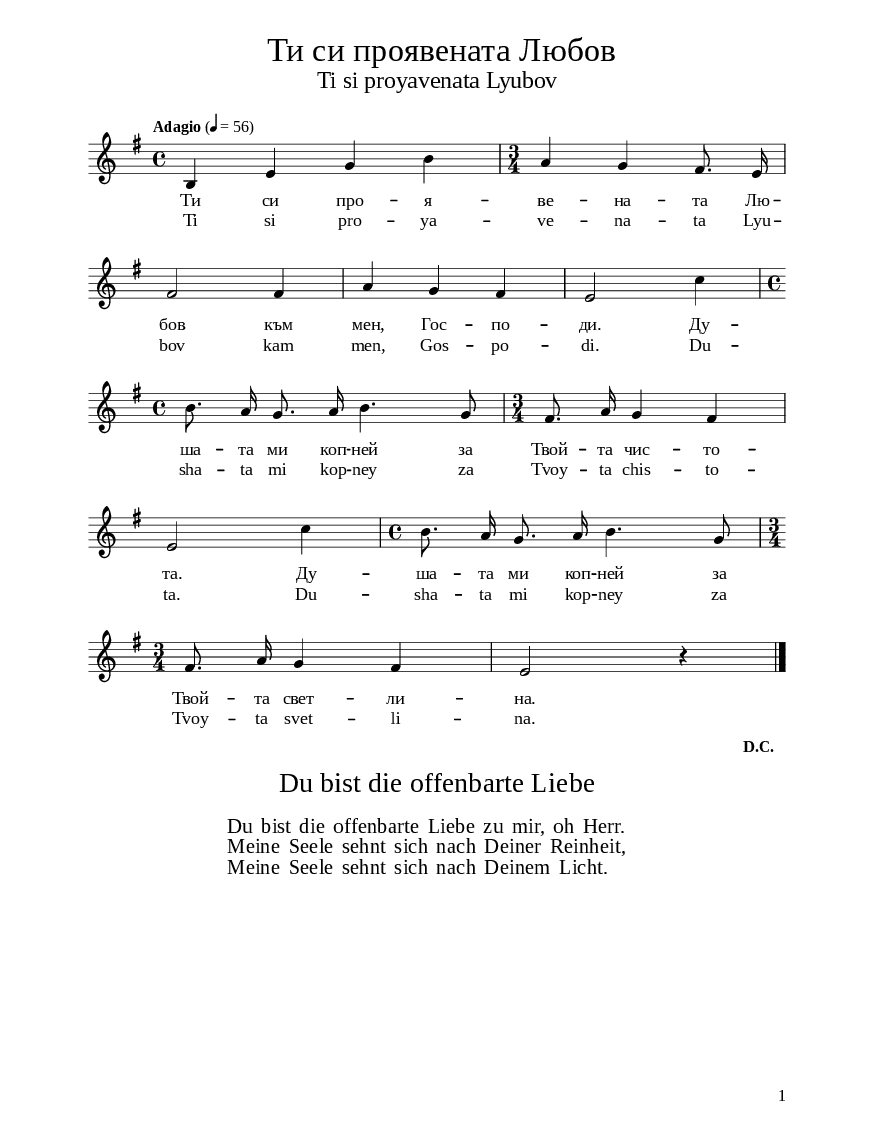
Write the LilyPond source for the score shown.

\version "2.24.0"

% include paper part and global functions
\include "include/globals.ily"

\bookpart {
  \label #'ref055_2
  \tocItem \markup "Ти си проявената Любов – Ti si proyavenata Lyubov"
  \include "include/bookpart-paper.ily"
  \score {
    \include "include/score-layout.ily"

    \new Voice \absolute  {
      \clef treble
      \key e \minor
      \time 4/4
      \tempoFunc "Adagio" 4 "56"
      \autoBeamOff
      b4 e' g' b' | \time 3/4  a'4 g' fis'8. e'16 \break |
       fis'2 fis'4 | a'4 g' fis' | e'2 c''4 |  \break 
       
      \time 4/4  b'8. a'16 g'8. a'16 b'4. g'8 | 
       \time 3/4  fis'8. a'16 g'4 fis' \break |  e'2 c''4   |
       
        \time 4/4  b'8. a'16 g'8. a'16 b'4. g'8 | \break  \time 3/4  fis'8. a'16 g'4 fis' | e'2 r4 \bar "|."
    }

    \addlyrics {
      Ти си про -- я -- ве -- на -- та Лю -- бов към мен, Гос -- по --
      ди. Ду -- ша -- та ми коп -- ней за Твой -- та чис -- то --
      та. Ду -- ша -- та ми коп -- ней за Твой -- та свет -- ли -- на.
    }

    \addlyrics {
      Ti si pro -- ya -- ve -- na -- ta Lyu -- bov kam men, Gos -- po --
      di. Du -- sha -- ta mi kop -- ney za Tvoy -- ta chis -- to --
      ta. Du -- sha -- ta mi kop -- ney za Tvoy -- ta svet -- li -- na.
    }

    \header {
      title = \titleFunc " Ти си проявената Любов" "Ti si proyavenata Lyubov"
    }

    \midi{}

  } % score
  \markup \dc-one "D.C."



  % include foreign translation(s) of the song
  \version "2.22.1"

\markup \fill-line { \fontsize #deTitleFontSize "Du bist die offenbarte Liebe" }
\markup \null
\markup \null
\markup \fontsize #deCoupletFontSize {
  \hspace #12
  \override #`(baseline-skip . ,deCoupletBaselineSkip)

\column {

 \line { " "Du bist die offenbarte Liebe zu mir, oh Herr.}
 \line { " "Meine Seele sehnt sich nach Deiner Reinheit,}
 \line { " "Meine Seele sehnt sich nach Deinem Licht.}



       }
       
    }    


} % bookpart
